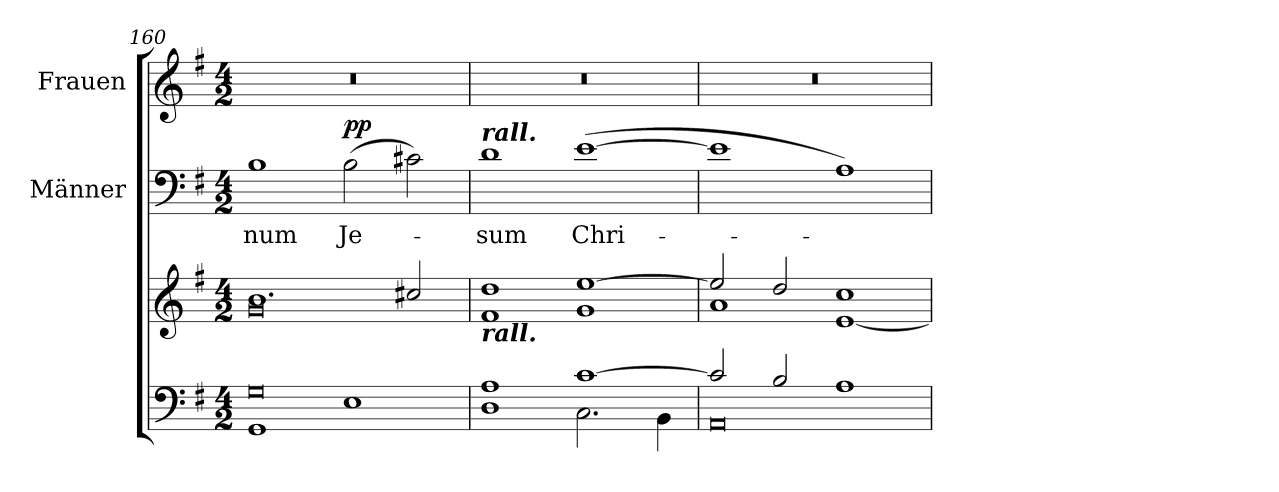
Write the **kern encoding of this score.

**kern	**kern	**kern	**text	**dynam	**kern
*part3	*part3	*part2	*part2	*part2	*part1
*staff4	*staff3	*staff2	*staff2	*staff2	*staff1
*	*	*I"Männer	*	*	*I"Frauen
*clefF4	*clefG2	*clefF4	*	*	*clefG2
*k[f#]	*k[f#]	*k[f#]	*	*	*k[f#]
*G:	*G:	*G:	*	*	*G:
*M4/2	*M4/2	*M4/2	*	*	*M4/2
=160	=160	=160	=160	=160	=160
*^	*^	*	*	*	*
!	!	!	!	!	!LO:LY:b	!	!
0G	1GG	1.b	0g	1B	-num	.	0r
!	!	!	!	!	!LO:LY:b	!LO:DY:a	!
.	1E	.	.	(>2B\	Je-	pp	.
.	.	2cc#X/	.	2c#X\)	.	.	.
!!LO:LB:g=z
=161	=161	=161	=161	=161	=161	=161	=161
!	!	!	!	!LO:TX:a:Bi:t=rall.	!	!	!
!	!	!LO:TX:b:Bi:t=rall.	!	!	!	!	!
!	!	!	!	!	!LO:LY:b	!	!
1A	1D	1dd	1f#	1d	-sum	.	0r
!	!	!	!	!	!LO:LY:b	!	!
[>1c	2.C\	[>1ee	1g	(>[1e	Chri-	.	.
.	4BB\	.	.	.	.	.	.
=162	=162	=162	=162	=162	=162	=162	=162
2c/]	0AA	2ee/]	1a	1e]	.	.	0r
2B/	.	2dd/	.	.	.	.	.
1A	.	1cc	[<1e	1A)	.	.	.
*v	*v	*	*	*	*	*	*
*	*v	*v	*	*	*	*
=	=	=	=	=	=
*-	*-	*-	*-	*-	*-
